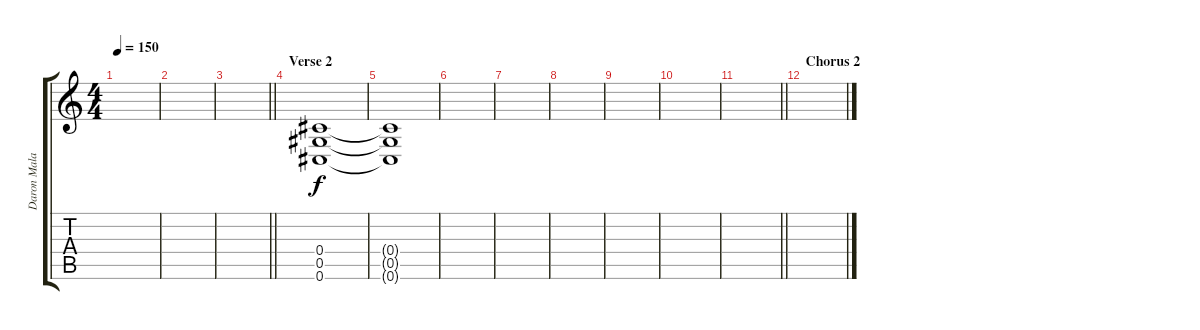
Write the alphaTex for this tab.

\track ("Daron Malakian(Guitar 3)" "Daron Mala") {instrument distortionguitar}
\staff {score tabs}
\tuning (Eb4 Bb3 Gb3 Db3 Ab2 Db2) {hide}
\ts (4 4)
\tempo 150
\clef g2
\ks c
|
|
\barLineRight lightlight
|
\section ("" "Verse 2")
(0.4 0.5 0.6).1 |
(0.4{t} 0.5{t} 0.6{t}).1 |
|
|
|
|
|
\barLineRight lightlight
|
\section ("" "Chorus 2")
